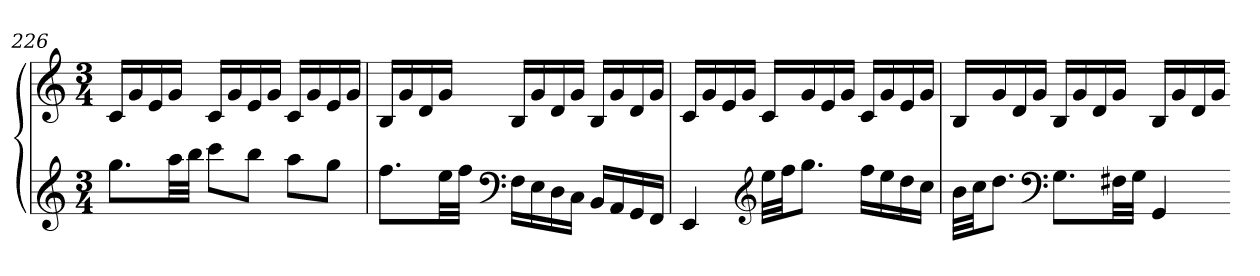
**kern	**kern
*part1	*part1
*staff2	*staff1
*clefG2	*clefG2
*k[]	*k[]
*C:	*C:
*M3/4	*M3/4
=226	=226
8.ggL	16cLL
.	16g
.	16e
32aaLL	16gJJ
32bbJJJ	.
8cccL	16cLL
.	16g
8bbJ	16e
.	16gJJ
8aaL	16cLL
.	16g
8ggJ	16e
.	16gJJ
=227	=227
8.ffL	16BLL
.	16g
.	16d
32eeLL	16gJJ
32ffJJJ	.
*clefF4	*
16FLL	16BLL
16E	16g
16D	16d
16CJJ	16gJJ
16BBLL	16BLL
16AA	16g
16GG	16d
16FFJJ	16gJJ
=228	=228
4EE	16cLL
.	16g
.	16e
.	16gJJ
*clefG2	*
32eeLLL	16cLL
32ffJJ	.
8.ggJ	16g
.	16e
.	16gJJ
16ffLL	16cLL
16ee	16g
16dd	16e
16ccJJ	16gJJ
=229	=229
32bLLL	16BLL
32ccJJ	.
8.ddJ	16g
.	16d
.	16gJJ
*clefF4	*
8.GL	16BLL
.	16g
.	16d
32F#XLL	16gJJ
32GJJJ	.
4GG	16BLL
.	16g
.	16d
.	16gJJ
=-	=-
*-	*-
